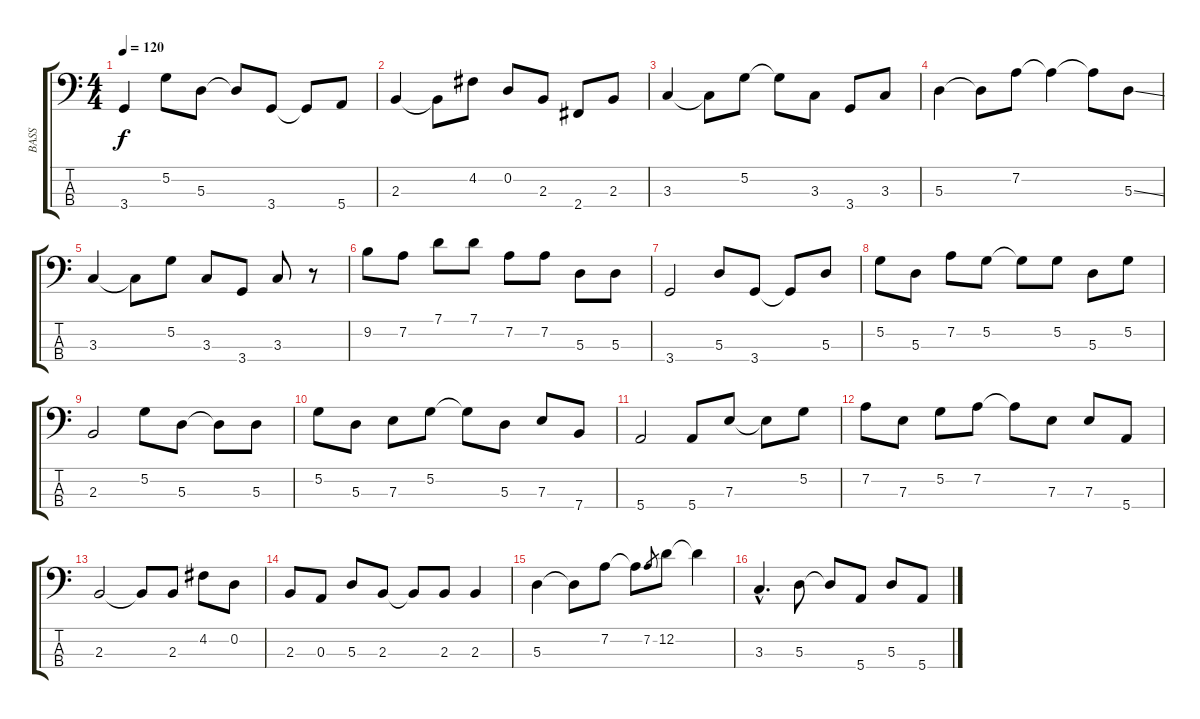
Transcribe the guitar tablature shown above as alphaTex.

\track ("BASS" "BASS") {instrument electricbassfinger}
\staff {score tabs}
\tuning (G2 D2 A1 E1) {hide}
\ts (4 4)
\tempo 120
\clef f4
\ks c
3.4.4{dy f} 5.2.8 5.3.8 5.3{t}.8 3.4.8 3.4{t}.8 5.4.8 |
2.3.4 2.3{t}.8 4.2.8 0.2.8 2.3.8 2.4.8 2.3.8 |
3.3.4 3.3{t}.8 5.2.8 5.2{t}.8 3.3.8 3.4.8 3.3.8 |
5.3.4 5.3{t}.8 7.2.8 7.2{t}.4 7.2{t}.8 5.3{ss}.8 |
3.3.4 3.3{t}.8 5.2.8 3.3.8 3.4.8 3.3.8 r.8 |
9.2.8 7.2.8 7.1.8 7.1.8 7.2.8 7.2.8 5.3.8 5.3.8 |
3.4.2 5.3.8 3.4.8 3.4{t}.8 5.3.8 |
5.2.8 5.3.8 7.2.8 5.2.8 5.2{t}.8 5.2.8 5.3.8 5.2.8 |
2.3.2 5.2.8 5.3.8 5.3{t}.8 5.3.8 |
5.2.8 5.3.8 7.3.8 5.2.8 5.2{t}.8 5.3.8 7.3.8 7.4.8 |
5.4.2 5.4.8 7.3.8 7.3{t}.8 5.2.8 |
7.2.8 7.3.8 5.2.8 7.2.8 7.2{t}.8 7.3.8 7.3.8 5.4.8 |
2.3.2 2.3{t}.8 2.3.8 4.2.8 0.2.8 |
2.3.8 0.3.8 5.3.8 2.3.8 2.3{t}.8 2.3.8 2.3.4 |
5.3.4 5.3{t}.8 7.2.8 7.2{t}.8 7.2.8{gr} 12.2.8 12.2{t}.4 |
3.3{hac}.4{d} 5.3.8 5.3{t}.8 5.4.8 5.3.8 5.4.8
